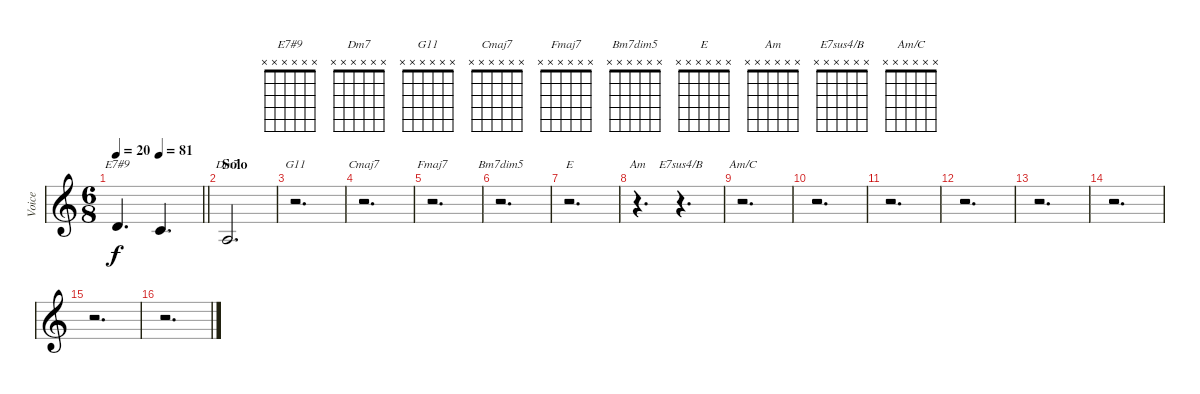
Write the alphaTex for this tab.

\track ("Voice" "Voice") {instrument lead2sawtooth}
\staff {score}
\tuning (E4 B3 G3 D3 A2 E2) {hide}
\chord ("E7#9" x x x x x x)
\chord ("Dm7" x x x x x x)
\chord ("G11" x x x x x x)
\chord ("Cmaj7" x x x x x x)
\chord ("Fmaj7" x x x x x x)
\chord ("Bm7dim5" x x x x x x)
\chord ("E" x x x x x x)
\chord ("Am" x x x x x x)
\chord ("E7sus4/B" x x x x x x)
\chord ("Am/C" x x x x x x)
\ts (6 8)
\tempo 20
\tempo (81 0.5)
\clef g2
\barLineRight lightlight
\ks c
3.2.4{d ch "E7#9" dy f} 1.2.4{d} |
\section ("" "Solo")
2.3.2{d ch "Dm7"} |
r.2{d ch "G11"} |
r.2{d ch "Cmaj7"} |
r.2{d ch "Fmaj7"} |
r.2{d ch "Bm7dim5"} |
r.2{d ch "E"} |
r.4{d ch "Am"} r.4{d ch "E7sus4/B"} |
r.2{d ch "Am/C"} |
r.2{d} |
r.2{d} |
r.2{d} |
r.2{d} |
r.2{d} |
r.2{d} |
r.2{d}
